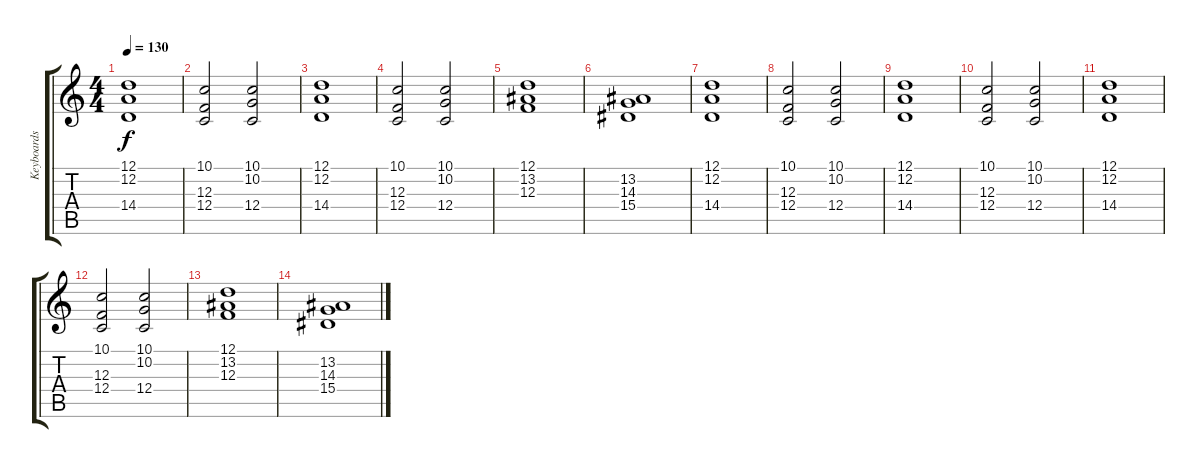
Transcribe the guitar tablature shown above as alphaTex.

\track ("Keyboards (Tuomas Holopainen)" "Keyboards ") {instrument synthstrings1}
\staff {score tabs}
\tuning (D4 A3 F3 C3 G2 D2) {hide}
\ts (4 4)
\tempo 130
\clef g2
\ks c
(12.1 12.2 14.4).1{dy f} |
(10.1 12.3 12.4).2 (10.1 10.2 12.4).2 |
(12.1 12.2 14.4).1 |
(10.1 12.3 12.4).2 (10.1 10.2 12.4).2 |
(12.1 13.2 12.3).1 |
(13.2 14.3 15.4).1 |
(12.1 12.2 14.4).1{volume 11 instrument choiraahs} |
(10.1 12.3 12.4).2{volume 13 instrument synthstrings1} (10.1 10.2 12.4).2 |
(12.1 12.2 14.4).1{volume 11 instrument choiraahs} |
(10.1 12.3 12.4).2{volume 13 instrument synthstrings1} (10.1 10.2 12.4).2 |
(12.1 12.2 14.4).1{volume 11 instrument choiraahs} |
(10.1 12.3 12.4).2{volume 13 instrument synthstrings1} (10.1 10.2 12.4).2 |
(12.1 13.2 12.3).1 |
(13.2 14.3 15.4).1
